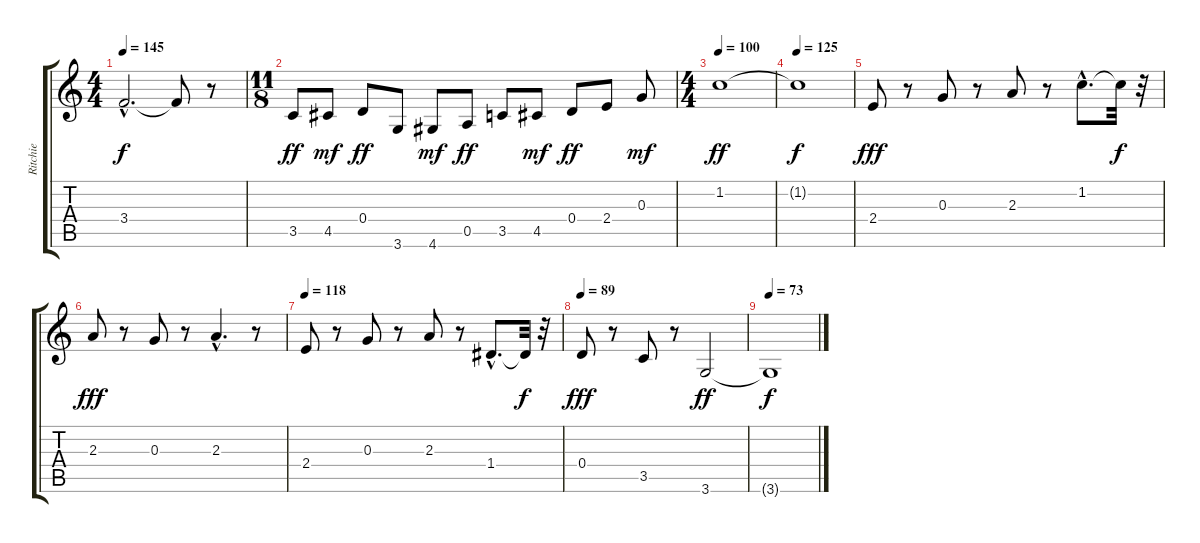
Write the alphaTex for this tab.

\track ("Ritchie" "Ritchie") {instrument overdrivenguitar}
\staff {score tabs}
\tuning (E4 B3 G3 D3 A2 E2) {hide}
\ts (4 4)
\tempo 145
\clef g2
\ks c
3.4{hac}.2{d dy f} 3.4{t}.8 r.8 |
\ts (11 8)
3.5.8{dy ff} 4.5.8{dy mf} 0.4.8{dy ff} 3.6.8 4.6.8{dy mf} 0.5.8{dy ff} 3.5.8 4.5.8{dy mf} 0.4.8{dy ff} 2.4.8 0.3.8{dy mf} |
\ts (4 4)
\tempo 100
1.2.1{dy ff} |
\tempo 125
1.2{t}.1{dy f} |
2.4.8{dy fff} r.8 0.3.8 r.8 2.3.8 r.8 1.2{hac}.8{d} 1.2{t}.32{dy f} r.32 |
2.3.8{dy fff} r.8 0.3.8 r.8 2.3{hac}.4{d} r.8 |
\tempo 118
2.4.8 r.8 0.3.8 r.8 2.3.8 r.8 1.4{hac}.8{d} 1.4{t}.32{dy f} r.32 |
\tempo 89
0.4.8{dy fff} r.8 3.5.8 r.8 3.6.2{dy ff} |
\tempo 73
3.6{t}.1{dy f}
